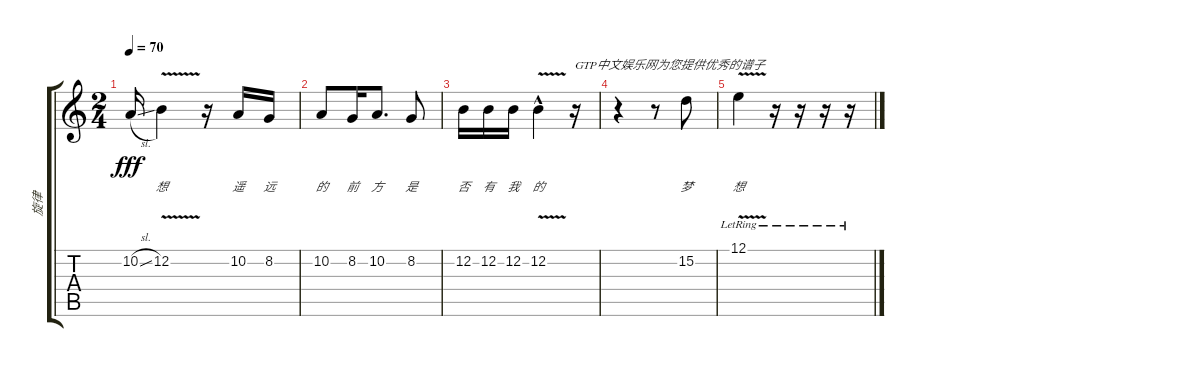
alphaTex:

\track ("旋律" "旋律") {instrument fx1rain}
\staff {score tabs}
\tuning (E4 B3 G3 D3 A2 E2) {hide}
\ts (2 4)
\tempo 70
\clef g2
\ks c
10.2{sl}.16{lyrics (0 "") lyrics (1 "") lyrics (2 "") lyrics (3 "") lyrics (4 "") dy fff} 12.2{v}.4{lyrics (0 "想") lyrics (1 "") lyrics (2 "") lyrics (3 "") lyrics (4 "")} r.16 10.2.16{lyrics (0 "遥") lyrics (1 "") lyrics (2 "") lyrics (3 "") lyrics (4 "")} 8.2.16{lyrics (0 "远") lyrics (1 "") lyrics (2 "") lyrics (3 "") lyrics (4 "")} |
10.2.8{lyrics (0 "的") lyrics (1 "") lyrics (2 "") lyrics (3 "") lyrics (4 "")} 8.2.16{lyrics (0 "前") lyrics (1 "") lyrics (2 "") lyrics (3 "") lyrics (4 "")} 10.2.8{d lyrics (0 "方") lyrics (1 "") lyrics (2 "") lyrics (3 "") lyrics (4 "")} 8.2.8{lyrics (0 "是") lyrics (1 "") lyrics (2 "") lyrics (3 "") lyrics (4 "")} |
12.2.16{lyrics (0 "否") lyrics (1 "") lyrics (2 "") lyrics (3 "") lyrics (4 "")} 12.2.16{lyrics (0 "有") lyrics (1 "") lyrics (2 "") lyrics (3 "") lyrics (4 "")} 12.2.16{lyrics (0 "我") lyrics (1 "") lyrics (2 "") lyrics (3 "") lyrics (4 "")} 12.2{v hac}.4{lyrics (0 "的") lyrics (1 "") lyrics (2 "") lyrics (3 "") lyrics (4 "")} r.16{txt "GTP中文娱乐网为您提供优秀的谱子"} |
r.4 r.8 15.2.8{lyrics (0 "梦") lyrics (1 "") lyrics (2 "") lyrics (3 "") lyrics (4 "")} |
12.1{v lr}.4{lyrics (0 "想") lyrics (1 "") lyrics (2 "") lyrics (3 "") lyrics (4 "")} r.16 r.16 r.16 r.16
